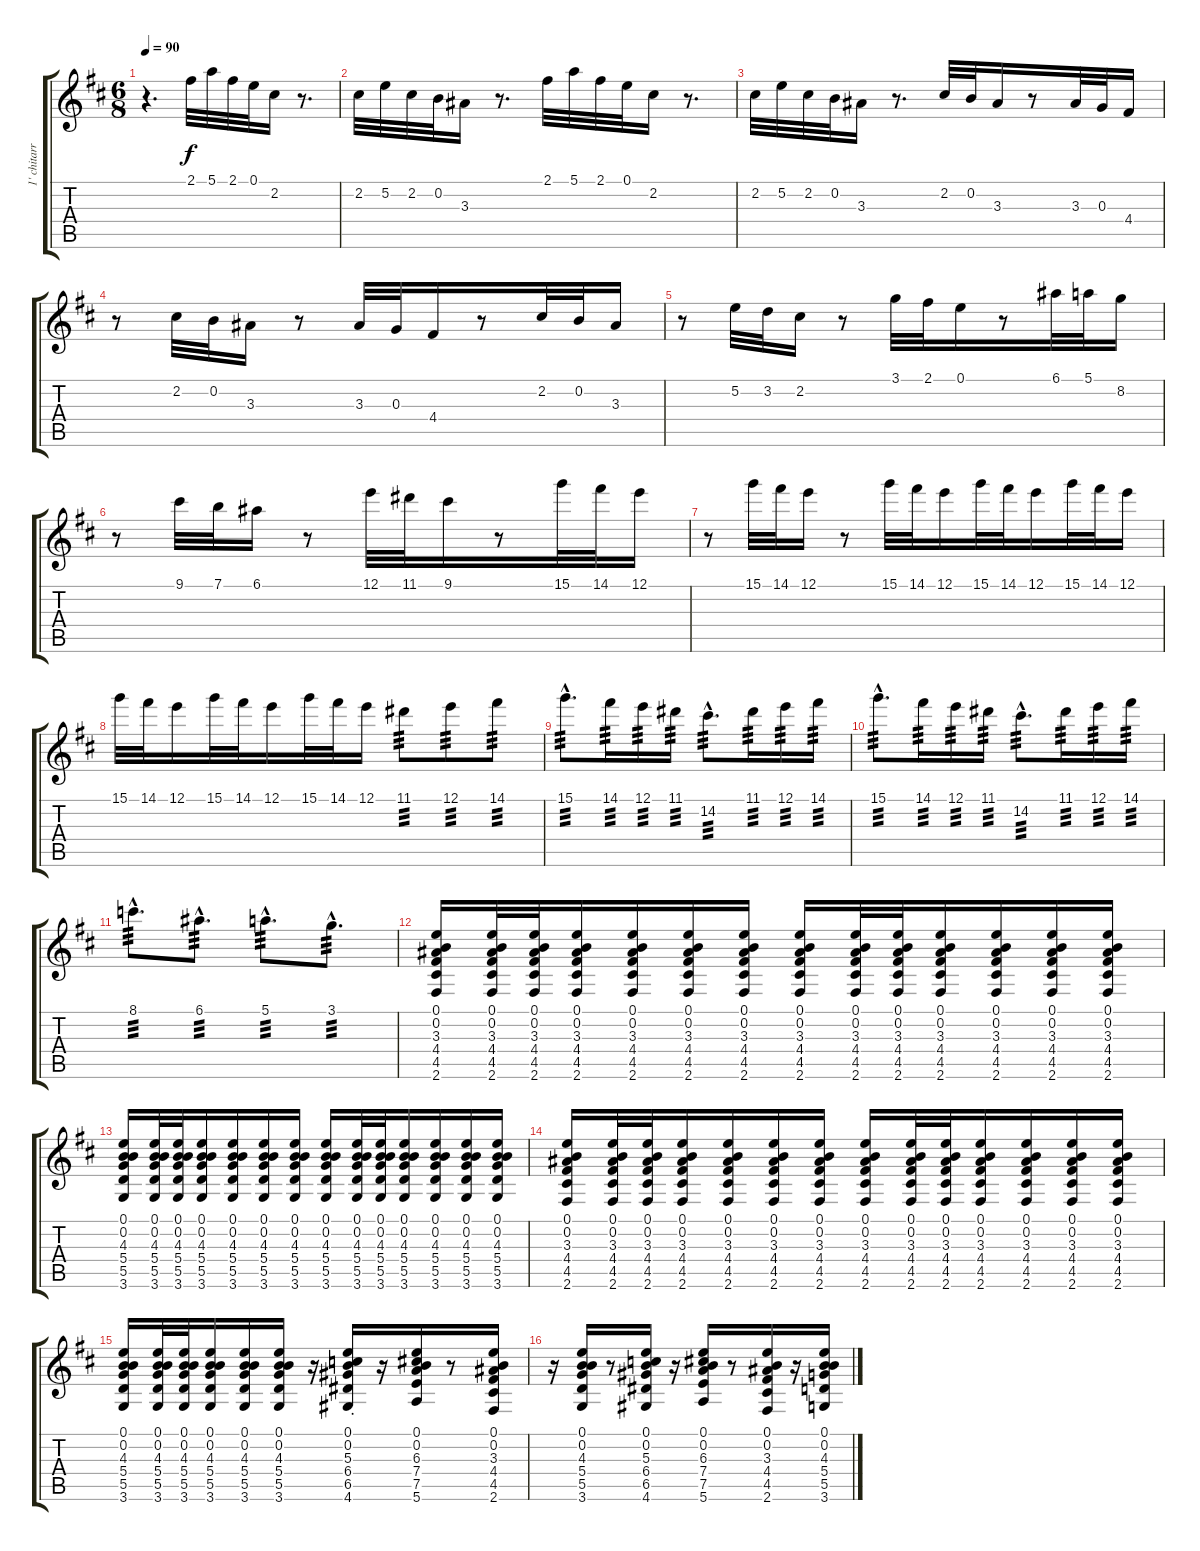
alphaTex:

\track ("1' chitarra" "1' chitarr") {instrument acousticguitarnylon}
\staff {score tabs}
\tuning (E4 B3 G3 D3 A2 E2) {hide}
\ts (6 8)
\tempo 90
\clef g2
\ks bminor
r.4{d txt " " dy f} 2.1.32{txt " "} 5.1.32 2.1.32 0.1.32 2.2.16 r.8{d txt " "} |
2.2.32 5.2.32 2.2.32 0.2.32 3.3.16 r.8{d txt " "} 2.1.32{txt " "} 5.1.32 2.1.32 0.1.32 2.2.16{txt " "} r.8{d txt " "} |
2.2.32 5.2.32 2.2.32 0.2.32 3.3.16 r.8{d} 2.2.32 0.2.32 3.3.16 r.8 3.3.32 0.3.32 4.4.16 |
r.8{txt " "} 2.2.32{txt " "} 0.2.32 3.3.16 r.8 3.3.32{txt " "} 0.3.32 4.4.16 r.8{txt " "} 2.2.32 0.2.32 3.3.16{txt " "} |
r.8{txt " "} 5.2.32{txt " "} 3.2.32 2.2.16 r.8{txt " "} 3.1.32 2.1.32 0.1.16{txt " "} r.8{txt " "} 6.1.32{txt " "} 5.1.32 8.2.16 |
r.8 9.1.32 7.1.32 6.1.16 r.8 12.1.32 11.1.32 9.1.16 r.8 15.1.32 14.1.32 12.1.16 |
r.8{txt " "} 15.1.32 14.1.32 12.1.16{txt " "} r.8{txt " "} 15.1.32 14.1.32 12.1.16 15.1.32 14.1.32 12.1.16 15.1.32 14.1.32 12.1.16 |
15.1.32 14.1.32 12.1.16 15.1.32 14.1.32 12.1.16 15.1.32 14.1.32 12.1.16 11.1.8{tp 3} 12.1.8{tp 3} 14.1.8{tp 3} |
15.1{hac}.8{d tp 3} 14.1.16{tp 3} 12.1.16{tp 3} 11.1.16{tp 3} 14.2{hac}.8{d tp 3} 11.1.16{tp 3} 12.1.16{tp 3} 14.1.16{tp 3} |
15.1{hac}.8{d tp 3} 14.1.16{tp 3} 12.1.16{tp 3} 11.1.16{tp 3} 14.2{hac}.8{d tp 3} 11.1.16{tp 3} 12.1.16{tp 3} 14.1.16{tp 3} |
8.1{hac}.8{d tp 3} 6.1{hac}.8{d tp 3} 5.1{hac}.8{d tp 3} 3.1{hac}.8{d tp 3} |
(0.1 0.2 3.3 4.4 4.5 2.6).16{volume 13} (0.1 0.2 3.3 4.4 4.5 2.6).32 (0.1 0.2 3.3 4.4 4.5 2.6).32 (0.1 0.2 3.3 4.4 4.5 2.6).16 (0.1 0.2 3.3 4.4 4.5 2.6).16 (0.1 0.2 3.3 4.4 4.5 2.6).16 (0.1 0.2 3.3 4.4 4.5 2.6).16 (0.1 0.2 3.3 4.4 4.5 2.6).16 (0.1 0.2 3.3 4.4 4.5 2.6).32 (0.1 0.2 3.3 4.4 4.5 2.6).32 (0.1 0.2 3.3 4.4 4.5 2.6).16 (0.1 0.2 3.3 4.4 4.5 2.6).16 (0.1 0.2 3.3 4.4 4.5 2.6).16 (0.1 0.2 3.3 4.4 4.5 2.6).16 |
(0.1 0.2 4.3 5.4 5.5 3.6).16 (0.1 0.2 4.3 5.4 5.5 3.6).32 (0.1 0.2 4.3 5.4 5.5 3.6).32 (0.1 0.2 4.3 5.4 5.5 3.6).16 (0.1 0.2 4.3 5.4 5.5 3.6).16 (0.1 0.2 4.3 5.4 5.5 3.6).16 (0.1 0.2 4.3 5.4 5.5 3.6).16 (0.1 0.2 4.3 5.4 5.5 3.6).16 (0.1 0.2 4.3 5.4 5.5 3.6).32 (0.1 0.2 4.3 5.4 5.5 3.6).32 (0.1 0.2 4.3 5.4 5.5 3.6).16 (0.1 0.2 4.3 5.4 5.5 3.6).16 (0.1 0.2 4.3 5.4 5.5 3.6).16 (0.1 0.2 4.3 5.4 5.5 3.6).16 |
(0.1 0.2 3.3 4.4 4.5 2.6).16 (0.1 0.2 3.3 4.4 4.5 2.6).32 (0.1 0.2 3.3 4.4 4.5 2.6).32 (0.1 0.2 3.3 4.4 4.5 2.6).16 (0.1 0.2 3.3 4.4 4.5 2.6).16 (0.1 0.2 3.3 4.4 4.5 2.6).16 (0.1 0.2 3.3 4.4 4.5 2.6).16 (0.1 0.2 3.3 4.4 4.5 2.6).16 (0.1 0.2 3.3 4.4 4.5 2.6).32 (0.1 0.2 3.3 4.4 4.5 2.6).32 (0.1 0.2 3.3 4.4 4.5 2.6).16 (0.1 0.2 3.3 4.4 4.5 2.6).16 (0.1 0.2 3.3 4.4 4.5 2.6).16 (0.1 0.2 3.3 4.4 4.5 2.6).16 |
(0.1 0.2 4.3 5.4 5.5 3.6).16 (0.1 0.2 4.3 5.4 5.5 3.6).32 (0.1 0.2 4.3 5.4 5.5 3.6).32 (0.1 0.2 4.3 5.4 5.5 3.6).16 (0.1 0.2 4.3 5.4 5.5 3.6).16 (0.1 0.2 4.3 5.4 5.5 3.6).16 r.16 (0.1{st} 0.2 5.3 6.4 6.5 4.6).16 r.16 (0.1 0.2 6.3 7.4 7.5 5.6).16 r.8 (0.1 0.2 3.3 4.4 4.5 2.6).16 |
r.16 (0.1 0.2 4.3 5.4 5.5 3.6).16 r.8 (0.1 0.2 5.3 6.4 6.5 4.6).16 r.16 (0.1 0.2 6.3 7.4 7.5 5.6).16 r.8 (0.1 0.2 3.3 4.4 4.5 2.6).16 r.16 (0.1 0.2 4.3 5.4 5.5 3.6).16
